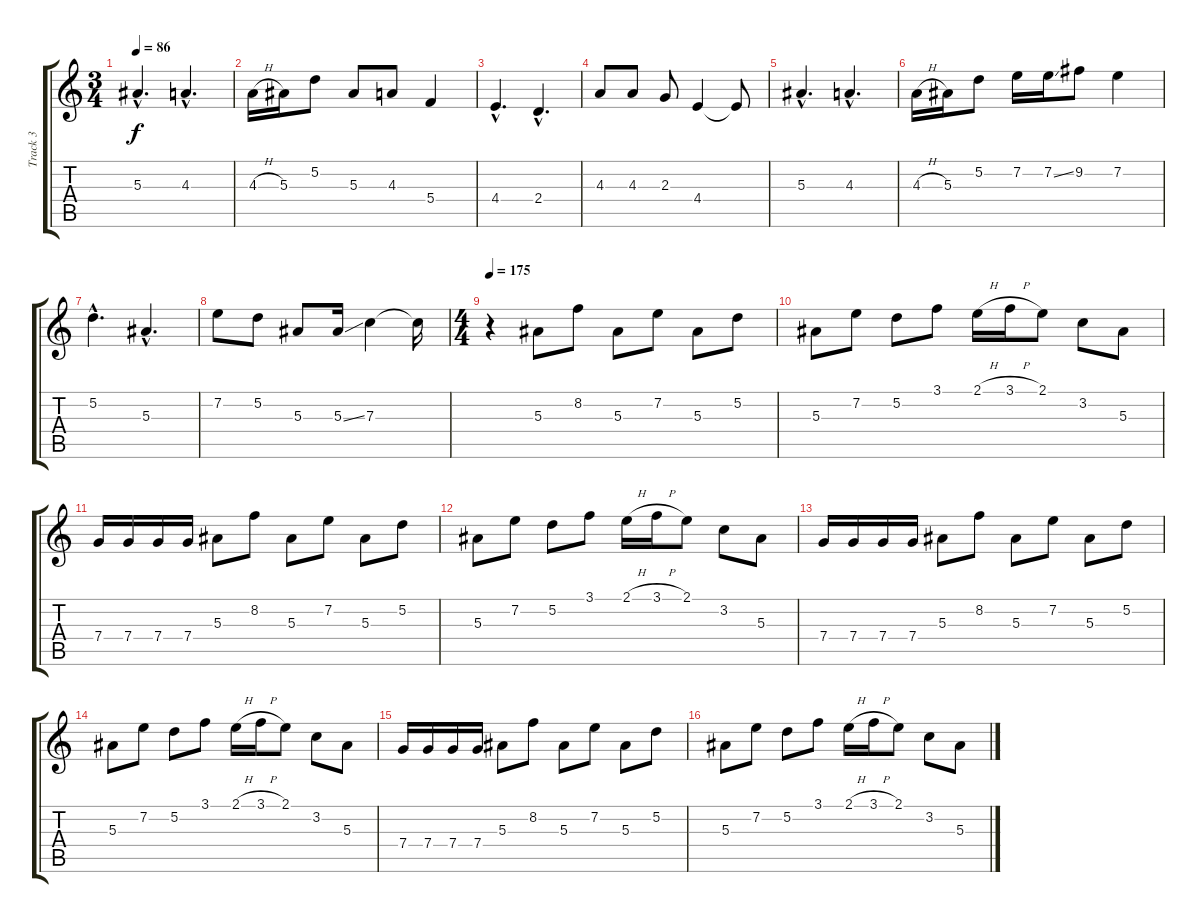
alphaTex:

\track ("Track 3" "Track 3") {instrument distortionguitar}
\staff {score tabs}
\tuning (D4 A3 F3 C3 G2 D2) {hide}
\ts (3 4)
\tempo 86
\clef g2
\ks c
5.3{hac}.4{d dy f instrument acousticguitarsteel} 4.3{hac}.4{d} |
4.3{h}.16 5.3.16 5.2.8 5.3.8 4.3.8 5.4.4 |
4.4{hac}.4{d} 2.4{hac}.4{d} |
4.3.8 4.3.8 2.3.8 4.4.4 4.4{t}.8 |
5.3{hac}.4{d} 4.3{hac}.4{d} |
4.3{h}.16 5.3.16 5.2.8 7.2.16 7.2{ss}.16 9.2.8 7.2.4 |
5.2{hac}.4{d} 5.3{hac}.4{d} |
7.2.8 5.2.8 5.3.8 5.3{ss}.16 7.3.4 7.3{t}.16 |
\ts (4 4)
\tempo 175
r.4{instrument distortionguitar} 5.3.8 8.2.8 5.3.8 7.2.8 5.3.8 5.2.8 |
5.3.8 7.2.8 5.2.8 3.1.8 2.1{h}.16 3.1{h}.16 2.1.8 3.2.8 5.3.8 |
7.4.16 7.4.16 7.4.16 7.4.16 5.3.8 8.2.8 5.3.8 7.2.8 5.3.8 5.2.8 |
5.3.8 7.2.8 5.2.8 3.1.8 2.1{h}.16 3.1{h}.16 2.1.8 3.2.8 5.3.8 |
7.4.16 7.4.16 7.4.16 7.4.16 5.3.8 8.2.8 5.3.8 7.2.8 5.3.8 5.2.8 |
5.3.8 7.2.8 5.2.8 3.1.8 2.1{h}.16 3.1{h}.16 2.1.8 3.2.8 5.3.8 |
7.4.16 7.4.16 7.4.16 7.4.16 5.3.8 8.2.8 5.3.8 7.2.8 5.3.8 5.2.8 |
5.3.8 7.2.8 5.2.8 3.1.8 2.1{h}.16 3.1{h}.16 2.1.8 3.2.8 5.3.8
